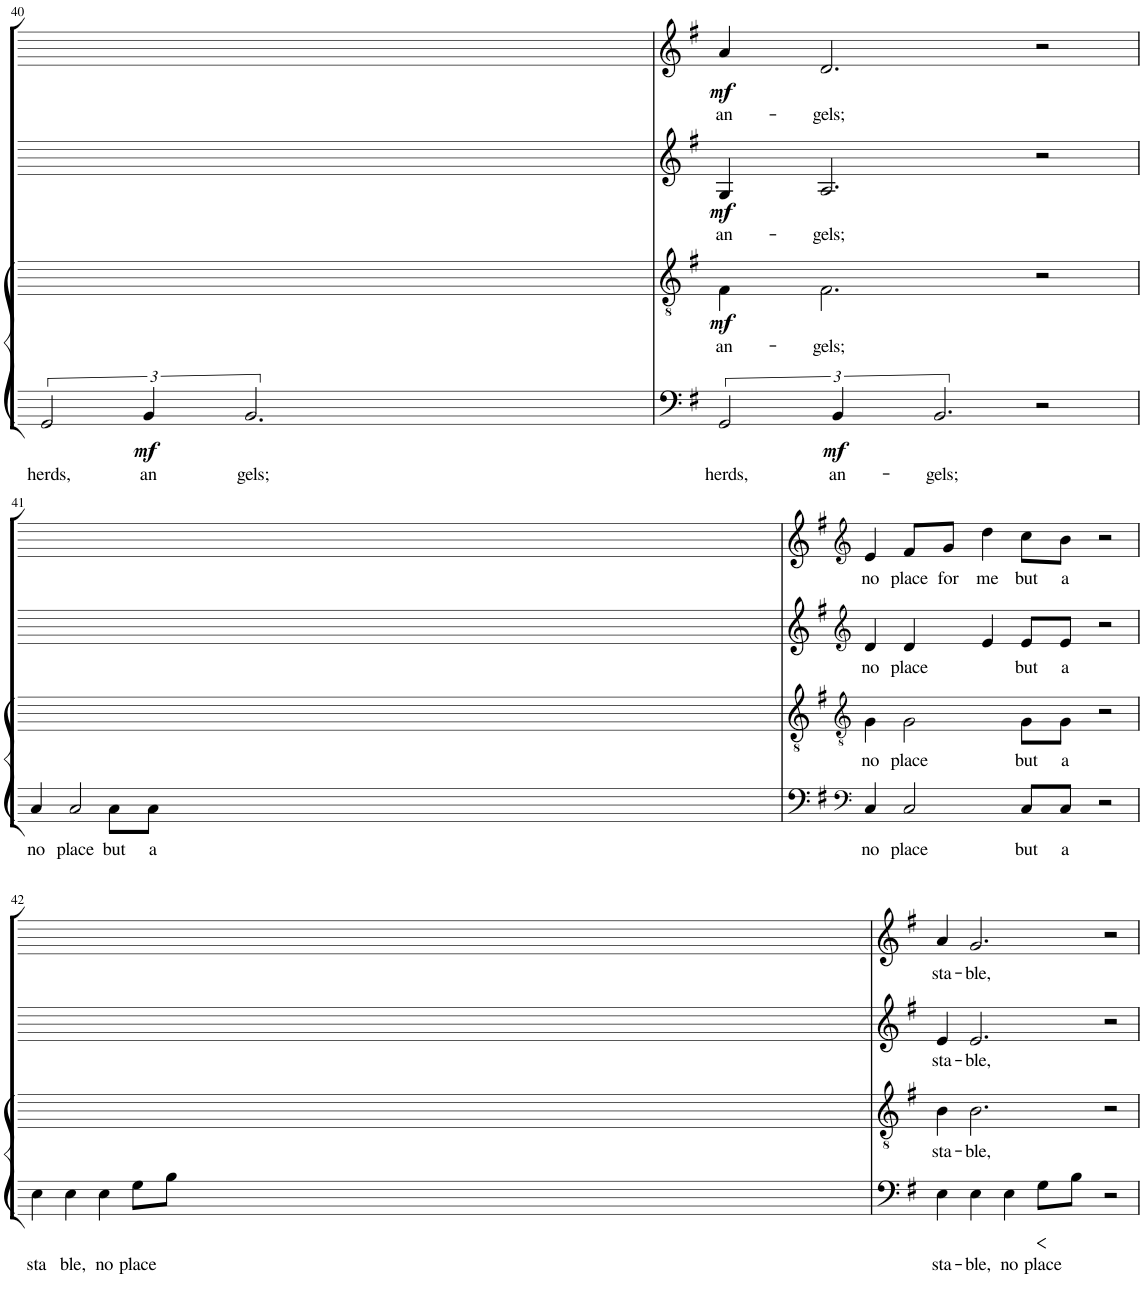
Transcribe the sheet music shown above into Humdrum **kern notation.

**kern	**text	**kern	**text	**dynam	**kern	**text	**dynam	**kern	**text	**dynam
*part3	*part3	*part3	*part3	*part3	*part2	*part2	*part2	*part1	*part1	*part1
*staff4	*staff4	*staff3	*staff3	*staff3/4	*staff2	*staff2	*staff2	*staff1	*staff1	*staff1
*I"Bass	*	*	*	*	*I"Alto	*	*	*I"Soprano	*	*
!!LO:PB:g=z
*clefF4	*	*clefGv2	*	*	*clefG2	*	*	*clefG2	*	*
*k[f#]	*	*k[f#]	*	*	*k[f#]	*	*	*k[f#]	*	*
*M4/4	*	*M4/4	*	*	*M4/4	*	*	*M3/2	*	*
=40	=40	=40	=40	=40	=40	=40	=40	=40	=40	=40
!	!LO:LY:b	!	!	!	!	!	!	!	!	!
*^	*	*	*	*	*	*	*	*	*	*
!	!	!LO:LY:b	!	!LO:LY:b	!LO:DY:b	!	!LO:LY:b	!LO:DY:b	!	!LO:LY:b	!LO:DY:b
3GG/	3GG/	herds,	4F#\	an-	mf	4G/	an-	mf	4a/	an-	mf
!	!	!	!	!LO:LY:b	!	!	!LO:LY:b	!	!	!LO:LY:b	!
.	.	.	2.F#\	gels;	.	2.A/	gels;	.	2.d/	gels;	.
!	!	!LO:LY:b	!	!	!	!	!	!	!	!	!
!	!	!LO:LY:b	!	!	!LO:DY:b=2	!	!	!	!	!	!
!	!	!	!	!	!LO:DY:n=1:b=2	!	!	!	!	!	!
6BB/	6BB/	an-	.	.	mf mf	.	.	.	.	.	.
!	!	!LO:LY:b	!	!	!	!	!	!	!	!	!
!	!	!LO:LY:b	!	!	!	!	!	!	!	!	!
3.BB/	3.BB/	gels;	.	.	.	.	.	.	.	.	.
2r	2ryy	.	2r	.	.	2r	.	.	2r	.	.
!!LO:LB:g=z
=41	=41	=41	=41	=41	=41	=41	=41	=41	=41	=41	=41
*clefF4	*	*	*clefGv2	*	*	*clefG2	*	*	*clefG2	*	*
!	!	!LO:LY:b	!	!	!	!	!	!	!	!	!
!	!	!LO:LY:b	!	!LO:LY:b	!	!	!LO:LY:b	!	!	!LO:LY:b	!
4C/	4C/	no	4G\	no	.	4d/	no	.	4e/	no	.
!	!	!LO:LY:b	!	!	!	!	!	!	!	!	!
!	!	!LO:LY:b	!	!LO:LY:b	!	!	!LO:LY:b	!	!	!LO:LY:b	!
2C/	2C/	place	2G\	place	.	4d/	place	.	8f#/L	place	.
!	!	!	!	!	!	!	!	!	!	!LO:LY:b	!
.	.	.	.	.	.	.	.	.	8g/J	for	.
!	!	!	!	!	!	!	!	!	!	!LO:LY:b	!
.	.	.	.	.	.	4e/	.	.	4dd\	me	.
!	!	!LO:LY:b	!	!	!	!	!	!	!	!	!
!	!	!LO:LY:b	!	!LO:LY:b	!	!	!LO:LY:b	!	!	!LO:LY:b	!
8C/L	8C\L	but	8G\L	but	.	8e/L	but	.	8cc\L	but	.
!	!	!LO:LY:b	!	!	!	!	!	!	!	!	!
!	!	!LO:LY:b	!	!LO:LY:b	!	!	!LO:LY:b	!	!	!LO:LY:b	!
8C/J	8C\J	a	8G\J	a	.	8e/J	a	.	8b\J	a	.
2r	2ryy	.	2r	.	.	2r	.	.	2r	.	.
!!LO:LB:g=z
=42	=42	=42	=42	=42	=42	=42	=42	=42	=42	=42	=42
!	!	!LO:LY:b	!	!	!	!	!	!	!	!	!
!	!	!LO:LY:b	!	!LO:LY:b	!	!	!LO:LY:b	!	!	!LO:LY:b	!
4E\	4E\	sta-	4B\	sta-	.	4e/	sta-	.	4a/	sta-	.
!	!	!LO:LY:b	!	!	!	!	!	!	!	!	!
!	!	!LO:LY:b	!	!LO:LY:b	!	!	!LO:LY:b	!	!	!LO:LY:b	!
4E\	4E\	ble,	2.B\	ble,	.	2.e/	ble,	.	2.g/	ble,	.
!	!	!LO:LY:b	!	!	!	!	!	!	!	!	!
!	!	!LO:LY:b	!	!	!	!	!	!	!	!	!
4E\	4E\	no	.	.	.	.	.	.	.	.	.
!	!	!LO:LY:b	!	!	!	!	!	!	!	!	!
!	!	!LO:LY:b	!	!	!	!	!	!	!	!	!
8G\L	8G\L	place	.	.	.	.	.	.	.	.	.
8B\J	8B\J	.	.	.	.	.	.	.	.	.	.
2r	2ryy	.	2r	.	.	2r	.	.	2r	.	.
*v	*v	*	*	*	*	*	*	*	*	*	*
=	=	=	=	=	=	=	=	=	=	=
*-	*-	*-	*-	*-	*-	*-	*-	*-	*-	*-
